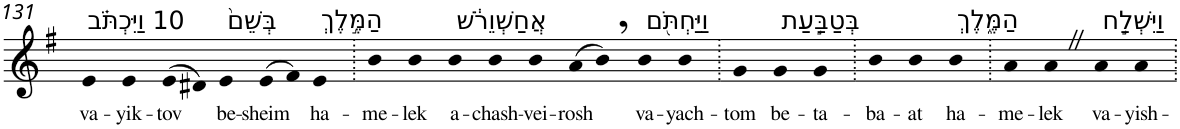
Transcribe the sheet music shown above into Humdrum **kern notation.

**kern	**text
*part1	*part1
*staff1	*staff1
*I"Piano	*
*I'Pno	*
!!LO:PB:g=z
*clefG2	*
*k[f#]	*
*G:	*
=131	=131
!LO:TX:a:t=10 וַיִּכְתֹּ֗ב	!
!	!LO:LY:b
4e	va-
!	!LO:LY:b
4e	-yik-
!	!LO:LY:b
(>8e	-tov
8d#X)	.
!LO:TX:a:t=בְּשֵׁם֙	!
!	!LO:LY:b
4e	be-
!	!LO:LY:b
(>8e	-sheim
8f#)	.
!LO:TX:a:t=הַמֶּ֣לֶךְ	!
!	!LO:LY:b
4e	ha-
=132.	=132.
!	!LO:LY:b
4b	-me-
!	!LO:LY:b
4b	-lek
!LO:TX:a:t=אֲחַשְׁוֵרֹ֔שׁ	!
!	!LO:LY:b
4b	a-
!	!LO:LY:b
4b	-chash-
!	!LO:LY:b
4b	-vei-
!	!LO:LY:b
(>8a	-rosh
8b,)	.
!LO:TX:a:t=וַיַּחְתֹּ֖ם	!
!	!LO:LY:b
4b	va-
!	!LO:LY:b
4b	-yach-
=133.	=133.
!	!LO:LY:b
4g	-tom
!LO:TX:a:t=בְּטַבַּ֣עַת	!
!	!LO:LY:b
4g	be-
!	!LO:LY:b
4g	-ta-
=134.	=134.
!	!LO:LY:b
4b	-ba-
!	!LO:LY:b
4b	-at
!LO:TX:a:t=הַמֶּ֑לֶךְ	!
!	!LO:LY:b
4b	ha-
=135.	=135.
!	!LO:LY:b
4a	-me-
!	!LO:LY:b
4aZ	-lek
!LO:TX:a:t=וַיִּשְׁלַ֣ח	!
!	!LO:LY:b
4a	va-
!	!LO:LY:b
4a	-yish-
=.	=.
*-	*-
